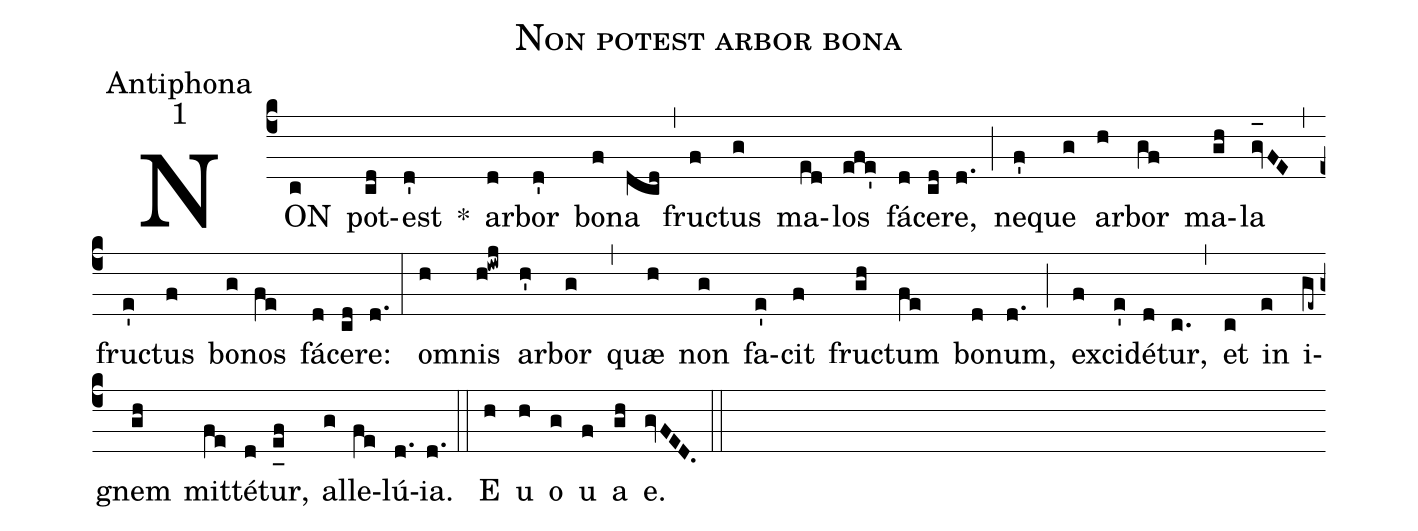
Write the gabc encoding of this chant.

name:Non potest arbor bona;
office-part:Antiphona;
mode:1;
%%
(c4) NON(c) pot(cd)est(d') *() ar(d)bor(d') bo(f)na(dcd) (,) fru(f)ctus(g) ma(ed)los(efe') fá(d)ce(cd)re,(d.) (;) ne(f')que(g) ar(h)bor(gf) ma(gh)la(gv_[oh:h]FE) (,) fru(e')ctus(f) bo(g)nos(fe) fá(d)ce(cd)re:(d.) (:) o(h)mnis(h!iwj) ar(h')bor(g) (,) quæ(h) non(g) fa(e')cit(f) fru(gh)ctum(fe) bo(d)num,(d.) (;) ex(f)ci(e')dé(d)tur,(c.) (,) et(c) in(e) i(ge~)gnem(gh) mit(fe)té(d)tur,(e_[uh:l]f) al(g)le(fe)lú(d.){ia}.(d.) (::) <eu>E(h) u(h) o(g) u(f) a(gh) e.</eu>(gvFED.) (::)
